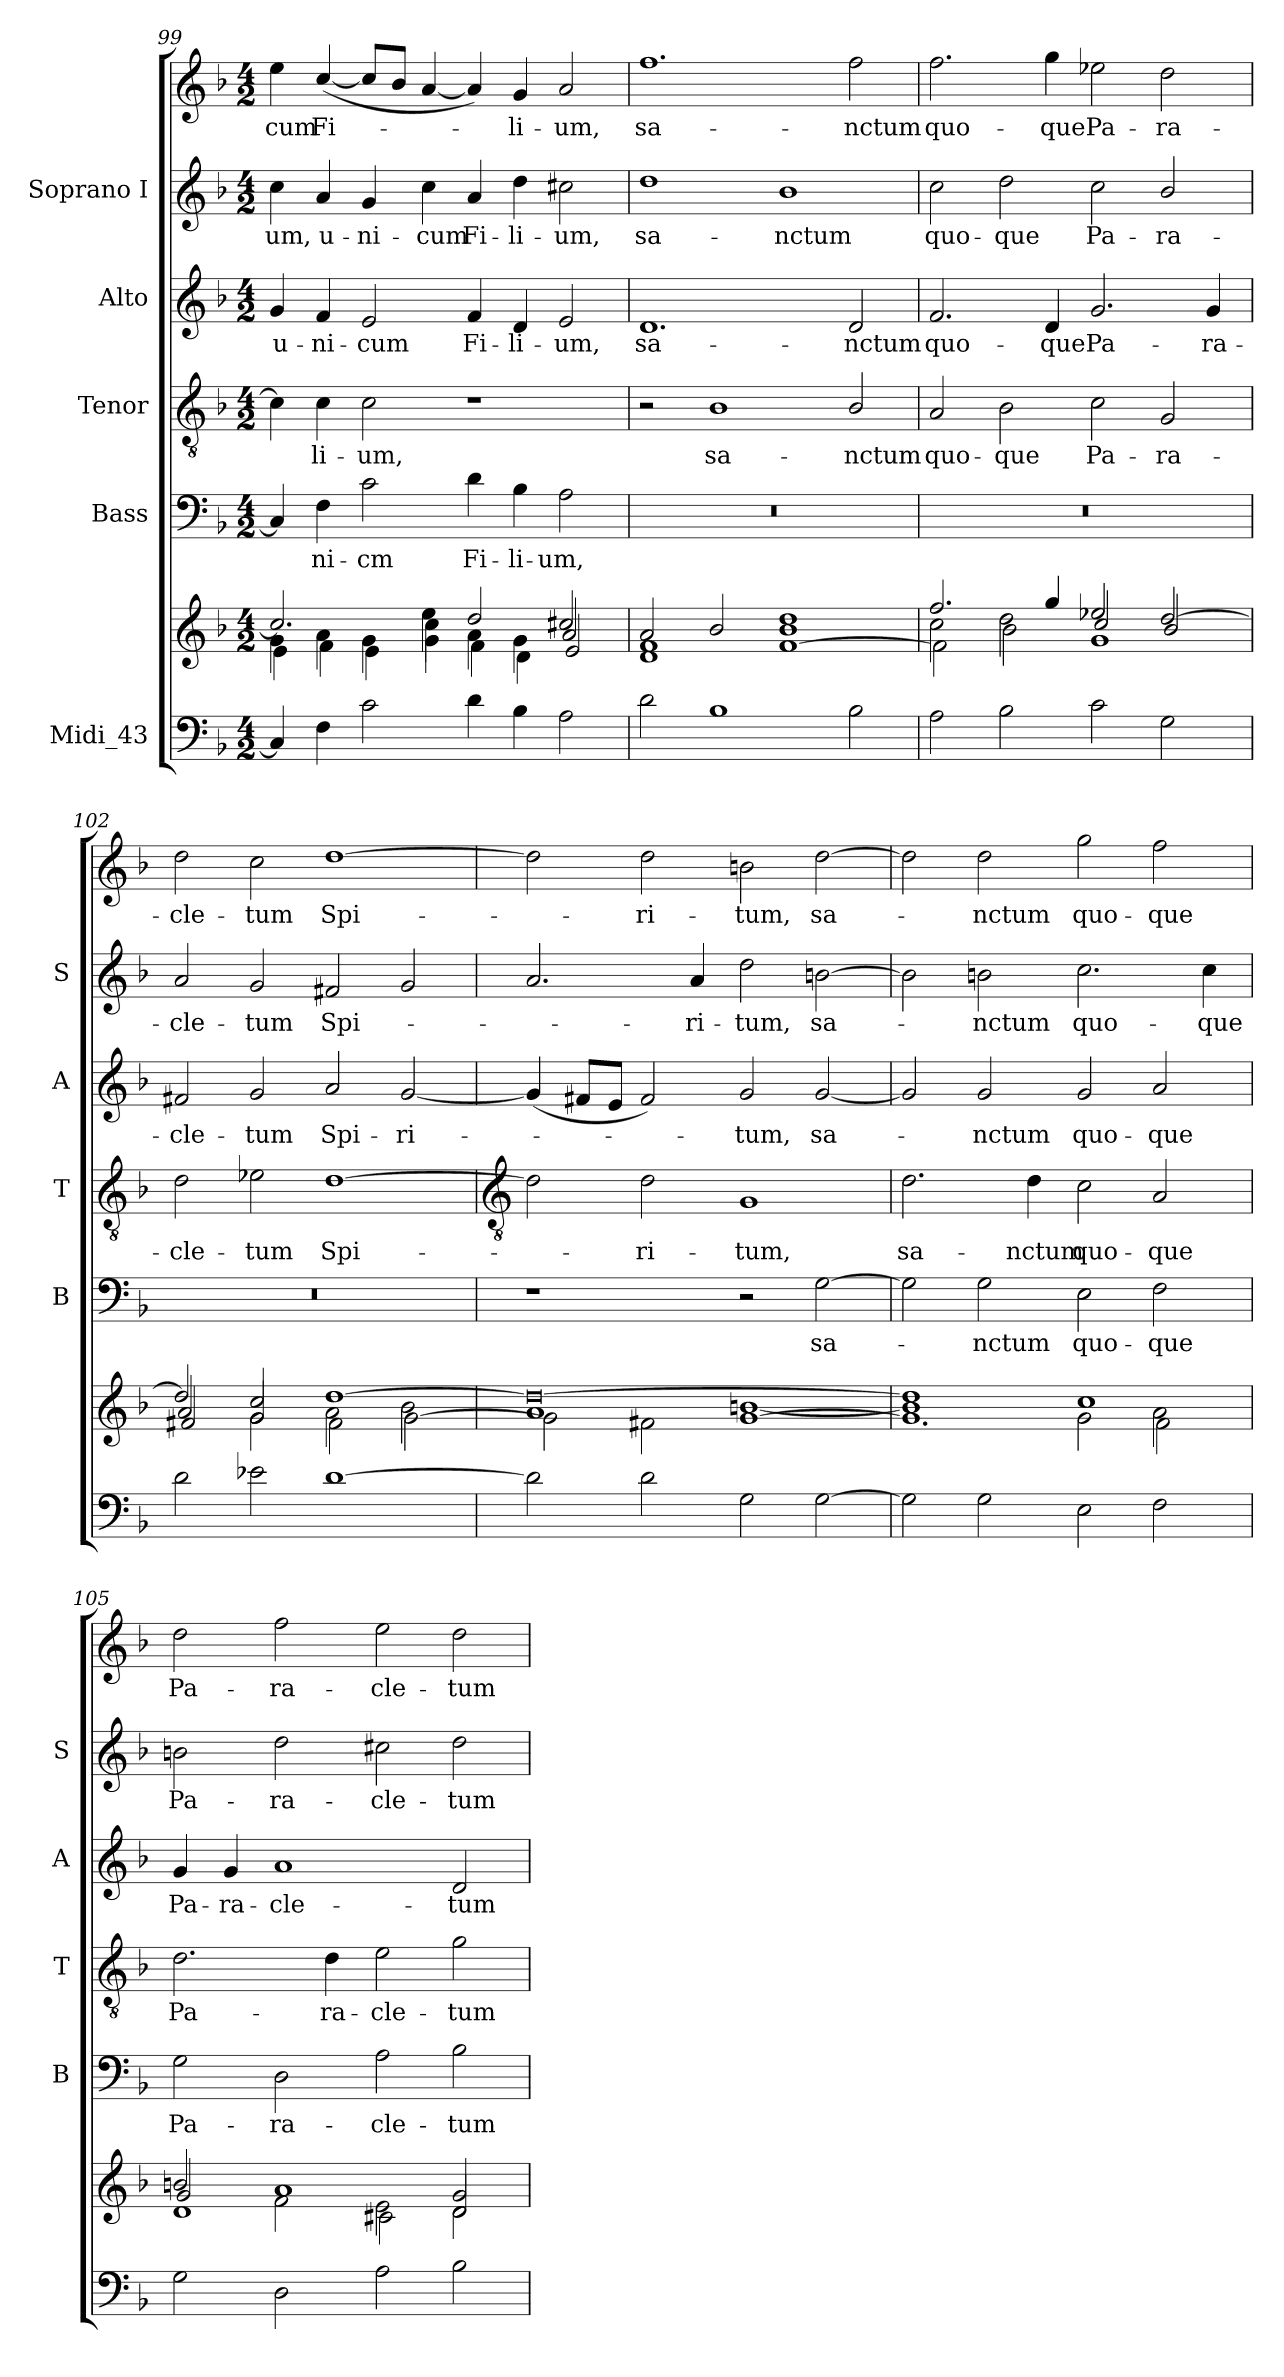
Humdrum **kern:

**kern	**kern	**kern	**text	**kern	**text	**kern	**text	**kern	**text	**kern	**text
*part5	*part5	*part4	*part4	*part3	*part3	*part2	*part2	*part1	*part1	*part1	*part1
*staff7	*staff6	*staff5	*staff5	*staff4	*staff4	*staff3	*staff3	*staff2	*staff2	*staff1	*staff1
*I"Midi_43	*	*I"Bass	*	*I"Tenor	*	*I"Alto	*	*I"Soprano I	*	*	*
*	*	*I'B	*	*I'T	*	*I'A	*	*I'S	*	*	*
*clefF4	*clefG2	*clefF4	*	*clefGv2	*	*clefG2	*	*clefG2	*	*clefG2	*
*k[b-]	*k[b-]	*k[b-]	*	*k[b-]	*	*k[b-]	*	*k[b-]	*	*k[b-]	*
*F:	*F:	*F:	*	*F:	*	*F:	*	*F:	*	*F:	*
*M4/2	*M4/2	*M4/2	*	*M4/2	*	*M4/2	*	*M4/2	*	*M4/2	*
=99	=99	=99	=99	=99	=99	=99	=99	=99	=99	=99	=99
*	*^	*	*	*	*	*	*	*	*	*	*
*	*	*^	*	*	*	*	*	*	*	*	*	*
!	!	!	!	!	!	!	!	!	!LO:LY:b	!	!LO:LY:b	!	!LO:LY:b
4C]	2.cc/]	4g\	4e\	4C]	.	4c]	.	4g	u-	4cc	um,	4ee	-cum
!	!	!	!	!	!LO:LY:b	!	!LO:LY:b	!	!LO:LY:b	!	!LO:LY:b	!	!LO:LY:b
4F	.	4a\	4f\	4F	ni-	4c	li-	4f	-ni-	4a	u-	(<[4cc/	Fi-
!	!	!	!	!	!LO:LY:b	!	!LO:LY:b	!	!LO:LY:b	!	!LO:LY:b	!	!
2c	.	4g\	4e\	2c	-cm	2c	-um,	2e	-cum	4g	-ni-	8cc/L]	.
.	.	.	.	.	.	.	.	.	.	.	.	8b-/J	.
!	!	!	!	!	!	!	!	!	!	!	!LO:LY:b	!	!
.	4ee\	4cc\	4g\	.	.	.	.	.	.	4cc	-cum	[4a	.
!	!	!	!	!	!LO:LY:b	!	!	!	!LO:LY:b	!	!LO:LY:b	!	!
4d	2dd/	4a\	4f\	4d	Fi-	1r	.	4f	Fi-	4a	Fi-	4a])	.
!	!	!	!	!	!LO:LY:b	!	!	!	!LO:LY:b	!	!LO:LY:b	!	!LO:LY:b
4B-	.	4g\	4d\	4B-	-li-	.	.	4d	-li-	4dd	-li-	4g	li-
!	!	!	!	!	!LO:LY:b	!	!	!	!LO:LY:b	!	!LO:LY:b	!	!LO:LY:b
2A	2cc#X/	2a/	2e/	2A	-um,	.	.	2e	-um,	2cc#X	-um,	2a	-um,
=100	=100	=100	=100	=100	=100	=100	=100	=100	=100	=100	=100	=100	=100
!	!	!	!	!	!	!	!	!	!LO:LY:b	!	!LO:LY:b	!	!LO:LY:b
2d	2a/	1f\	1d\	0r	.	2r	.	1.d	sa-	1dd	sa-	1.ff	sa-
!	!	!	!	!	!	!	!LO:LY:b	!	!	!	!	!	!
1B-	2b-/	.	.	.	.	1B-	sa-	.	.	.	.	.	.
!	!	!	!	!	!	!	!	!	!	!	!LO:LY:b	!	!
.	1dd/	1b-\	[1f\	.	.	.	.	.	.	1b-	-nctum	.	.
!	!	!	!	!	!	!	!LO:LY:b	!	!LO:LY:b	!	!	!	!LO:LY:b
2B-	.	.	.	.	.	2B-/	-nctum	2d	-nctum	.	.	2ff	-nctum
=101	=101	=101	=101	=101	=101	=101	=101	=101	=101	=101	=101	=101	=101
!	!	!	!	!	!	!	!LO:LY:b	!	!LO:LY:b	!	!LO:LY:b	!	!LO:LY:b
2A	2.ff/	2cc\	2f\]	0r	.	2A	quo-	2.f	quo-	2cc	-quo-	2.ff	quo-
!	!	!	!	!	!	!	!LO:LY:b	!	!	!	!LO:LY:b	!	!
2B-	.	2dd\	2b-\	.	.	2B-	-que	.	.	2dd	-que	.	.
!	!	!	!	!	!	!	!	!	!LO:LY:b	!	!	!	!LO:LY:b
.	4gg/	.	.	.	.	.	.	4d	-que	.	.	4gg	-que
!	!	!	!	!	!	!	!LO:LY:b	!	!LO:LY:b	!	!LO:LY:b	!	!LO:LY:b
2c	2ee-X/	2cc/	1g\	.	.	2c	Pa-	2.g	Pa-	2cc	Pa-	2ee-X	Pa-
!	!	!	!	!	!	!	!LO:LY:b	!	!	!	!LO:LY:b	!	!LO:LY:b
2G	[2dd/	2b-/	.	.	.	2G	-ra-	.	.	2b-/	-ra-	2dd	-ra-
!	!	!	!	!	!	!	!	!	!LO:LY:b	!	!	!	!
.	.	.	.	.	.	.	.	4g	-ra-	.	.	.	.
=102	=102	=102	=102	=102	=102	=102	=102	=102	=102	=102	=102	=102	=102
!	!	!	!	!	!	!	!LO:LY:b	!	!LO:LY:b	!	!LO:LY:b	!	!LO:LY:b
2d	2dd/]	2a/	2f#X/	0r	.	2d	-cle-	2f#X	-cle-	2a	cle-	2dd	-cle-
!	!	!	!	!	!	!	!LO:LY:b	!	!LO:LY:b	!	!LO:LY:b	!	!LO:LY:b
2e-X	2cc/	2g\	2g/	.	.	2e-X	-tum	2g	-tum	2g	-tum	2cc	-tum
!	!	!	!	!	!	!	!LO:LY:b	!	!LO:LY:b	!	!LO:LY:b	!	!LO:LY:b
[1d	[1dd/	2a\	2f#\	.	.	[1d	Spi-	2a	Spi-	2f#X	Spi-	[1dd	Spi-
!	!	!	!	!	!	!	!	!	!LO:LY:b	!	!	!	!
.	.	2b-\	[2g\	.	.	.	.	[2g	-ri-	2g	.	.	.
!!LO:LB:g=z
=103	=103	=103	=103	=103	=103	=103	=103	=103	=103	=103	=103	=103	=103
*	*	*	*	*	*	*clefGv2	*	*	*	*	*	*	*
2d]	0dd/_	1a\	2g\]	1r	.	2d]	.	(<4g]	.	2.a	.	2dd]	.
.	.	.	.	.	.	.	.	8f#XL	.	.	.	.	.
.	.	.	.	.	.	.	.	8eJ	.	.	.	.	.
!	!	!	!	!	!	!	!LO:LY:b	!	!	!	!	!	!LO:LY:b
2d	.	.	2f#X\	.	.	2d	ri-	2f#)	.	.	.	2dd	ri-
!	!	!	!	!	!	!	!	!	!	!	!LO:LY:b	!	!
.	.	.	.	.	.	.	.	.	.	4a	ri-	.	.
!	!	!	!	!	!	!	!LO:LY:b	!	!LO:LY:b	!	!LO:LY:b	!	!LO:LY:b
2G	.	[1bn\	[1g\	2r	.	1G	-tum,	2g	tum,	2dd	-tum,	2bn	-tum,
!	!	!	!	!	!LO:LY:b	!	!	!	!LO:LY:b	!	!LO:LY:b	!	!LO:LY:b
[2G	.	.	.	[2G	sa-	.	.	[2g	sa-	[2bn	sa-	[2dd	sa-
=104	=104	=104	=104	=104	=104	=104	=104	=104	=104	=104	=104	=104	=104
!	!	!	!	!	!	!	!LO:LY:b	!	!	!	!	!	!
2G]	1dd/]	1b\]	1.g\]	2G]	.	2.d	sa-	2g]	.	2b]	.	2dd]	.
!	!	!	!	!	!LO:LY:b	!	!	!	!LO:LY:b	!	!LO:LY:b	!	!LO:LY:b
2G	.	.	.	2G	nctum	.	.	2g	nctum	2b	nctum	2dd	nctum
!	!	!	!	!	!	!	!LO:LY:b	!	!	!	!	!	!
.	.	.	.	.	.	4d	-nctum	.	.	.	.	.	.
!	!	!	!	!	!LO:LY:b	!	!LO:LY:b	!	!LO:LY:b	!	!LO:LY:b	!	!LO:LY:b
2E	1cc/	2g\	.	2E	quo-	2c	quo-	2g	quo-	2.cc	quo-	2gg	quo-
!	!	!	!	!	!LO:LY:b	!	!LO:LY:b	!	!LO:LY:b	!	!	!	!LO:LY:b
2F	.	2a\	2f\	2F	-que	2A	-que	2a	-que	.	.	2ff	-que
!	!	!	!	!	!	!	!	!	!	!	!LO:LY:b	!	!
.	.	.	.	.	.	.	.	.	.	4cc	-que	.	.
=105	=105	=105	=105	=105	=105	=105	=105	=105	=105	=105	=105	=105	=105
!	!	!	!	!	!LO:LY:b	!	!LO:LY:b	!	!LO:LY:b	!	!LO:LY:b	!	!LO:LY:b
2G	2bn/	2g/	1d\	2G	Pa-	2.d	Pa-	4g	Pa-	2bn	Pa-	2dd	Pa-
!	!	!	!	!	!	!	!	!	!LO:LY:b	!	!	!	!
.	.	.	.	.	.	.	.	4g	-ra-	.	.	.	.
!	!	!	!	!	!LO:LY:b	!	!	!	!LO:LY:b	!	!LO:LY:b	!	!LO:LY:b
2D	1a/	2f\	.	2D	-ra-	.	.	1a	-cle-	2dd	-ra-	2ff	-ra-
!	!	!	!	!	!	!	!LO:LY:b	!	!	!	!	!	!
.	.	.	.	.	.	4d	-ra-	.	.	.	.	.	.
!	!	!	!	!	!LO:LY:b	!	!LO:LY:b	!	!	!	!LO:LY:b	!	!LO:LY:b
2A	.	2e\	2c#X\	2A	-cle-	2e	-cle-	.	.	2cc#X	-cle-	2ee	-cle-
!	!	!	!	!	!LO:LY:b	!	!LO:LY:b	!	!LO:LY:b	!	!LO:LY:b	!	!LO:LY:b
2B-	2g/	2d\	2d/	2B-	-tum	2g	-tum	2d	-tum	2dd	-tum	2dd	-tum
*	*v	*v	*v	*	*	*	*	*	*	*	*	*	*
=	=	=	=	=	=	=	=	=	=	=	=
*-	*-	*-	*-	*-	*-	*-	*-	*-	*-	*-	*-
